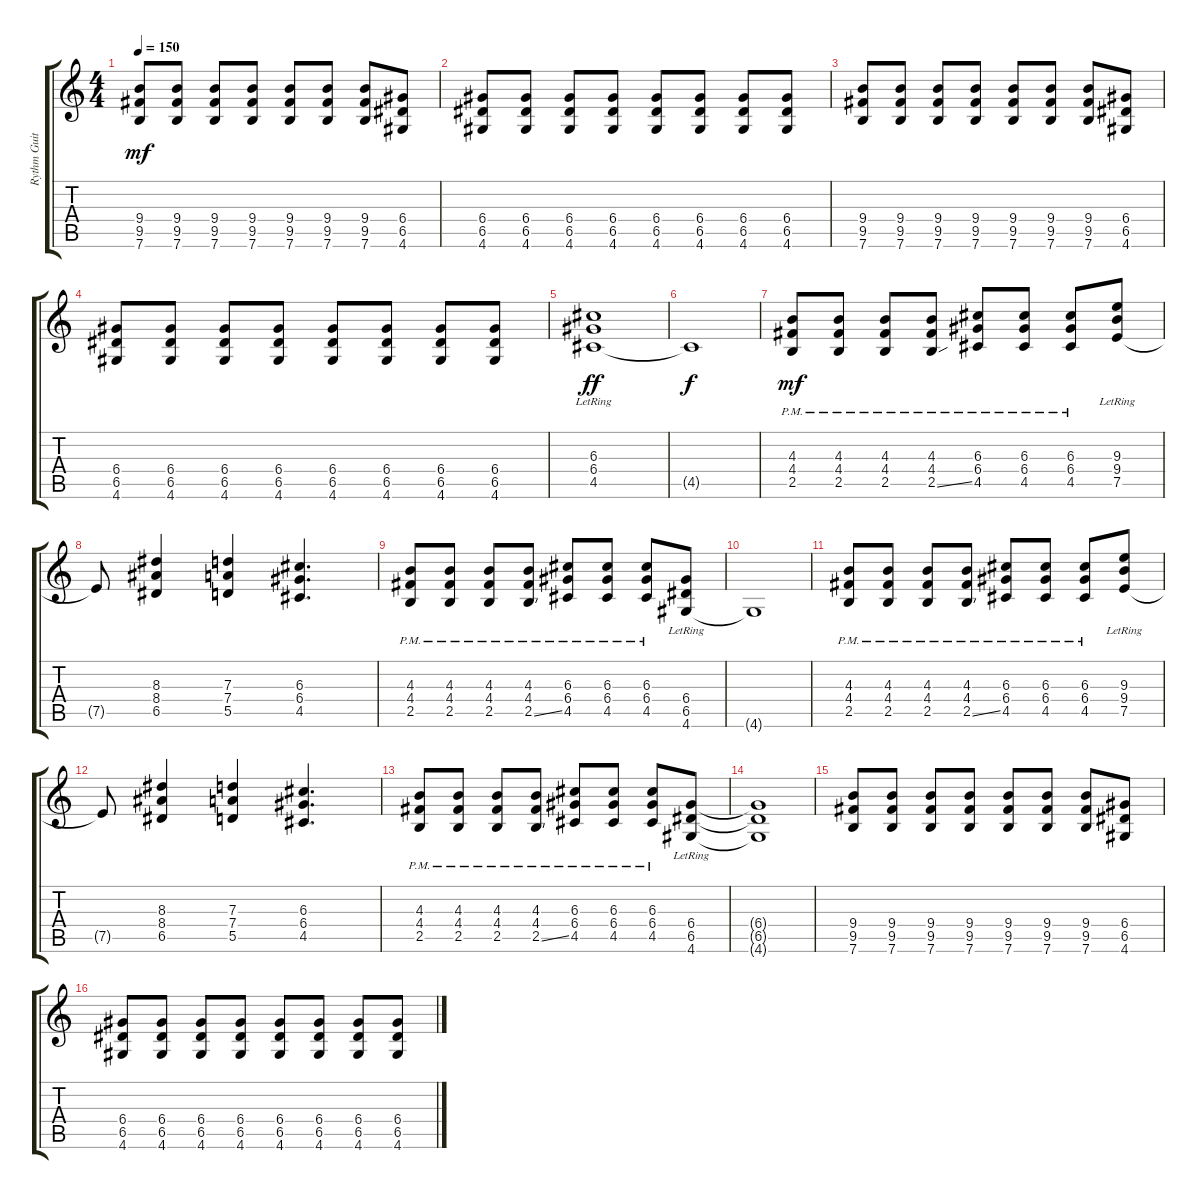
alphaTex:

\track ("Rythm Guitar" "Rythm Guit") {instrument overdrivenguitar}
\staff {score tabs}
\tuning (E4 B3 G3 D3 A2 E2) {hide}
\ts (4 4)
\tempo 150
\clef g2
\ks c
(9.4 9.5 7.6).8{dy mf} (9.4 9.5 7.6).8 (9.4 9.5 7.6).8 (9.4 9.5 7.6).8 (9.4 9.5 7.6).8 (9.4 9.5 7.6).8 (9.4 9.5 7.6).8 (6.4 6.5 4.6).8 |
(6.4 6.5 4.6).8 (6.4 6.5 4.6).8 (6.4 6.5 4.6).8 (6.4 6.5 4.6).8 (6.4 6.5 4.6).8 (6.4 6.5 4.6).8 (6.4 6.5 4.6).8 (6.4 6.5 4.6).8 |
(9.4 9.5 7.6).8 (9.4 9.5 7.6).8 (9.4 9.5 7.6).8 (9.4 9.5 7.6).8 (9.4 9.5 7.6).8 (9.4 9.5 7.6).8 (9.4 9.5 7.6).8 (6.4 6.5 4.6).8 |
(6.4 6.5 4.6).8 (6.4 6.5 4.6).8 (6.4 6.5 4.6).8 (6.4 6.5 4.6).8 (6.4 6.5 4.6).8 (6.4 6.5 4.6).8 (6.4 6.5 4.6).8 (6.4 6.5 4.6).8 |
(6.3{lr} 6.4{lr} 4.5{lr}).1{dy ff} |
4.5{t}.1{dy f} |
(4.3{pm} 4.4{pm} 2.5{pm}).8{dy mf} (4.3{pm} 4.4{pm} 2.5{pm}).8 (4.3{pm} 4.4{pm} 2.5{pm}).8 (4.3{pm} 4.4{pm} 2.5{ss}).8 (6.3{pm} 6.4{pm} 4.5{pm}).8 (6.3{pm} 6.4{pm} 4.5{pm}).8 (6.3{pm} 6.4{pm} 4.5{pm}).8 (9.3{lr} 9.4{lr} 7.5{lr}).8 |
7.5{t}.8 (8.3 8.4 6.5).4 (7.3 7.4 5.5).4 (6.3 6.4 4.5).4{d} |
(4.3{pm} 4.4{pm} 2.5{pm}).8 (4.3{pm} 4.4{pm} 2.5{pm}).8 (4.3{pm} 4.4{pm} 2.5{pm}).8 (4.3{pm} 4.4{pm} 2.5{ss}).8 (6.3{pm} 6.4{pm} 4.5{pm}).8 (6.3{pm} 6.4{pm} 4.5{pm}).8 (6.3{pm} 6.4{pm} 4.5{pm}).8 (6.4{lr} 6.5{lr} 4.6{lr}).8 |
4.6{t}.1 |
(4.3{pm} 4.4{pm} 2.5{pm}).8 (4.3{pm} 4.4{pm} 2.5{pm}).8 (4.3{pm} 4.4{pm} 2.5{pm}).8 (4.3{pm} 4.4{pm} 2.5{ss}).8 (6.3{pm} 6.4{pm} 4.5{pm}).8 (6.3{pm} 6.4{pm} 4.5{pm}).8 (6.3{pm} 6.4{pm} 4.5{pm}).8 (9.3{lr} 9.4{lr} 7.5{lr}).8 |
7.5{t}.8 (8.3 8.4 6.5).4 (7.3 7.4 5.5).4 (6.3 6.4 4.5).4{d} |
(4.3{pm} 4.4{pm} 2.5{pm}).8 (4.3{pm} 4.4{pm} 2.5{pm}).8 (4.3{pm} 4.4{pm} 2.5{pm}).8 (4.3{pm} 4.4{pm} 2.5{ss}).8 (6.3{pm} 6.4{pm} 4.5{pm}).8 (6.3{pm} 6.4{pm} 4.5{pm}).8 (6.3{pm} 6.4{pm} 4.5{pm}).8 (6.4{lr} 6.5{lr} 4.6{lr}).8 |
(6.4{t} 6.5{t} 4.6{t}).1 |
(9.4 9.5 7.6).8 (9.4 9.5 7.6).8 (9.4 9.5 7.6).8 (9.4 9.5 7.6).8 (9.4 9.5 7.6).8 (9.4 9.5 7.6).8 (9.4 9.5 7.6).8 (6.4 6.5 4.6).8 |
(6.4 6.5 4.6).8 (6.4 6.5 4.6).8 (6.4 6.5 4.6).8 (6.4 6.5 4.6).8 (6.4 6.5 4.6).8 (6.4 6.5 4.6).8 (6.4 6.5 4.6).8 (6.4 6.5 4.6).8
